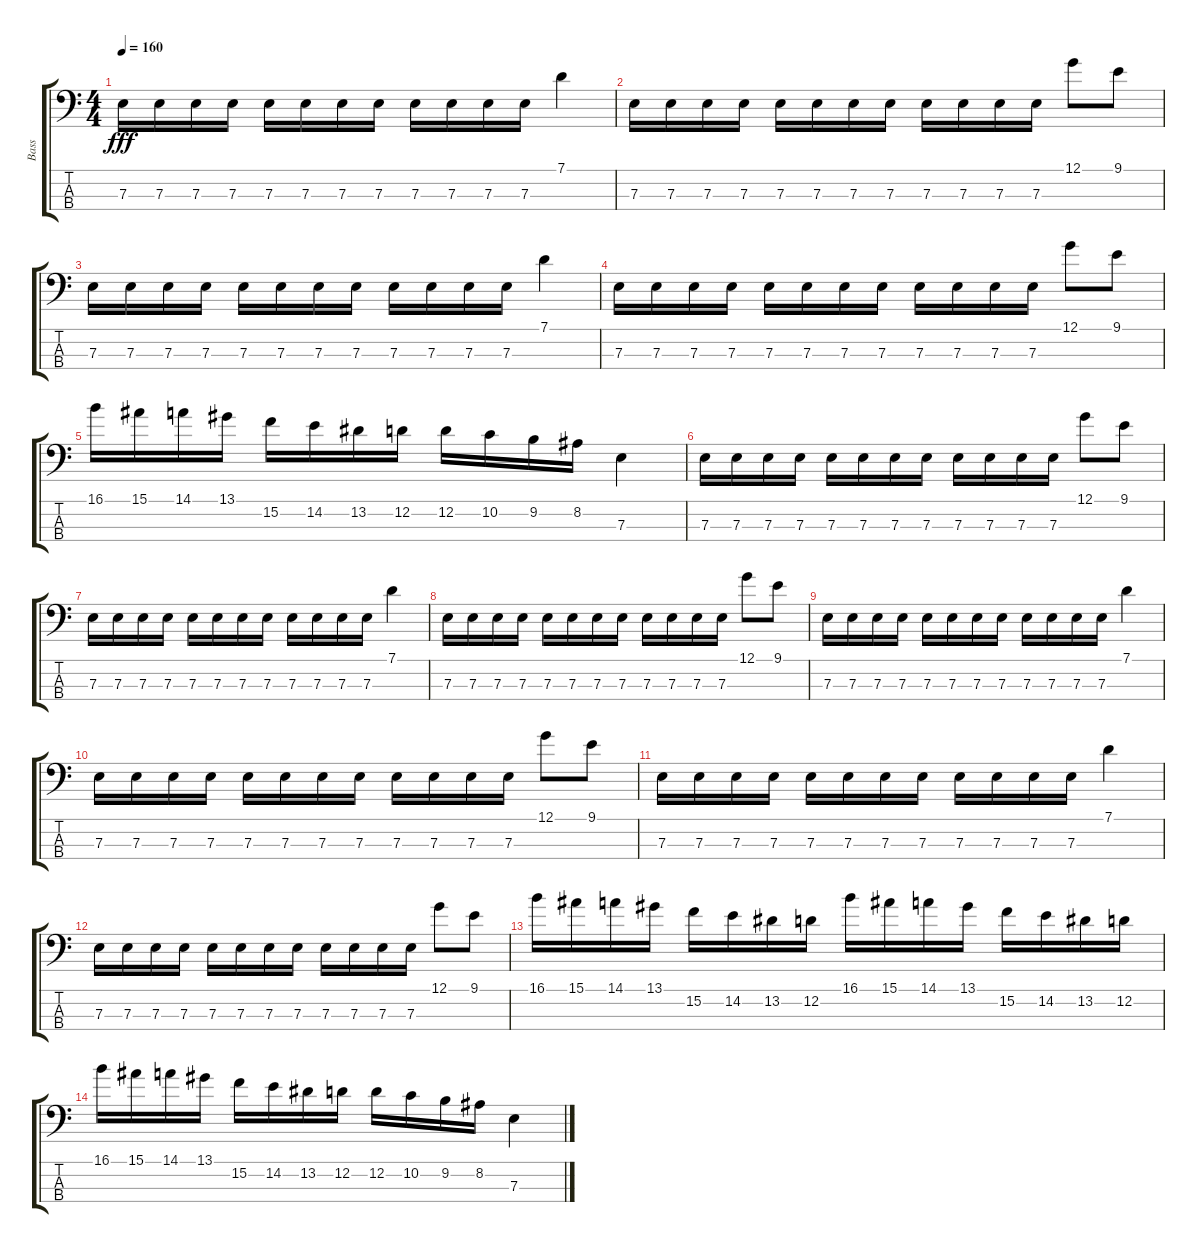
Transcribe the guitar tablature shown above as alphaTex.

\track ("Bass" "Bass") {instrument slapbass2}
\staff {score tabs}
\tuning (G2 D2 A1 E1) {hide}
\ts (4 4)
\tempo 160
\clef f4
\ks c
7.3.16{dy fff} 7.3.16 7.3.16 7.3.16 7.3.16 7.3.16 7.3.16 7.3.16 7.3.16 7.3.16 7.3.16 7.3.16 7.1.4 |
7.3.16 7.3.16 7.3.16 7.3.16 7.3.16 7.3.16 7.3.16 7.3.16 7.3.16 7.3.16 7.3.16 7.3.16 12.1.8 9.1.8 |
7.3.16 7.3.16 7.3.16 7.3.16 7.3.16 7.3.16 7.3.16 7.3.16 7.3.16 7.3.16 7.3.16 7.3.16 7.1.4 |
7.3.16 7.3.16 7.3.16 7.3.16 7.3.16 7.3.16 7.3.16 7.3.16 7.3.16 7.3.16 7.3.16 7.3.16 12.1.8 9.1.8 |
16.1.16 15.1.16 14.1.16 13.1.16 15.2.16 14.2.16 13.2.16 12.2.16 12.2.16 10.2.16 9.2.16 8.2.16 7.3.4 |
7.3.16 7.3.16 7.3.16 7.3.16 7.3.16 7.3.16 7.3.16 7.3.16 7.3.16 7.3.16 7.3.16 7.3.16 12.1.8 9.1.8 |
7.3.16 7.3.16 7.3.16 7.3.16 7.3.16 7.3.16 7.3.16 7.3.16 7.3.16 7.3.16 7.3.16 7.3.16 7.1.4 |
7.3.16 7.3.16 7.3.16 7.3.16 7.3.16 7.3.16 7.3.16 7.3.16 7.3.16 7.3.16 7.3.16 7.3.16 12.1.8 9.1.8 |
7.3.16 7.3.16 7.3.16 7.3.16 7.3.16 7.3.16 7.3.16 7.3.16 7.3.16 7.3.16 7.3.16 7.3.16 7.1.4 |
7.3.16 7.3.16 7.3.16 7.3.16 7.3.16 7.3.16 7.3.16 7.3.16 7.3.16 7.3.16 7.3.16 7.3.16 12.1.8 9.1.8 |
7.3.16 7.3.16 7.3.16 7.3.16 7.3.16 7.3.16 7.3.16 7.3.16 7.3.16 7.3.16 7.3.16 7.3.16 7.1.4 |
7.3.16 7.3.16 7.3.16 7.3.16 7.3.16 7.3.16 7.3.16 7.3.16 7.3.16 7.3.16 7.3.16 7.3.16 12.1.8 9.1.8 |
16.1.16 15.1.16 14.1.16 13.1.16 15.2.16 14.2.16 13.2.16 12.2.16 16.1.16 15.1.16 14.1.16 13.1.16 15.2.16 14.2.16 13.2.16 12.2.16 |
16.1.16 15.1.16 14.1.16 13.1.16 15.2.16 14.2.16 13.2.16 12.2.16 12.2.16 10.2.16 9.2.16 8.2.16 7.3.4
